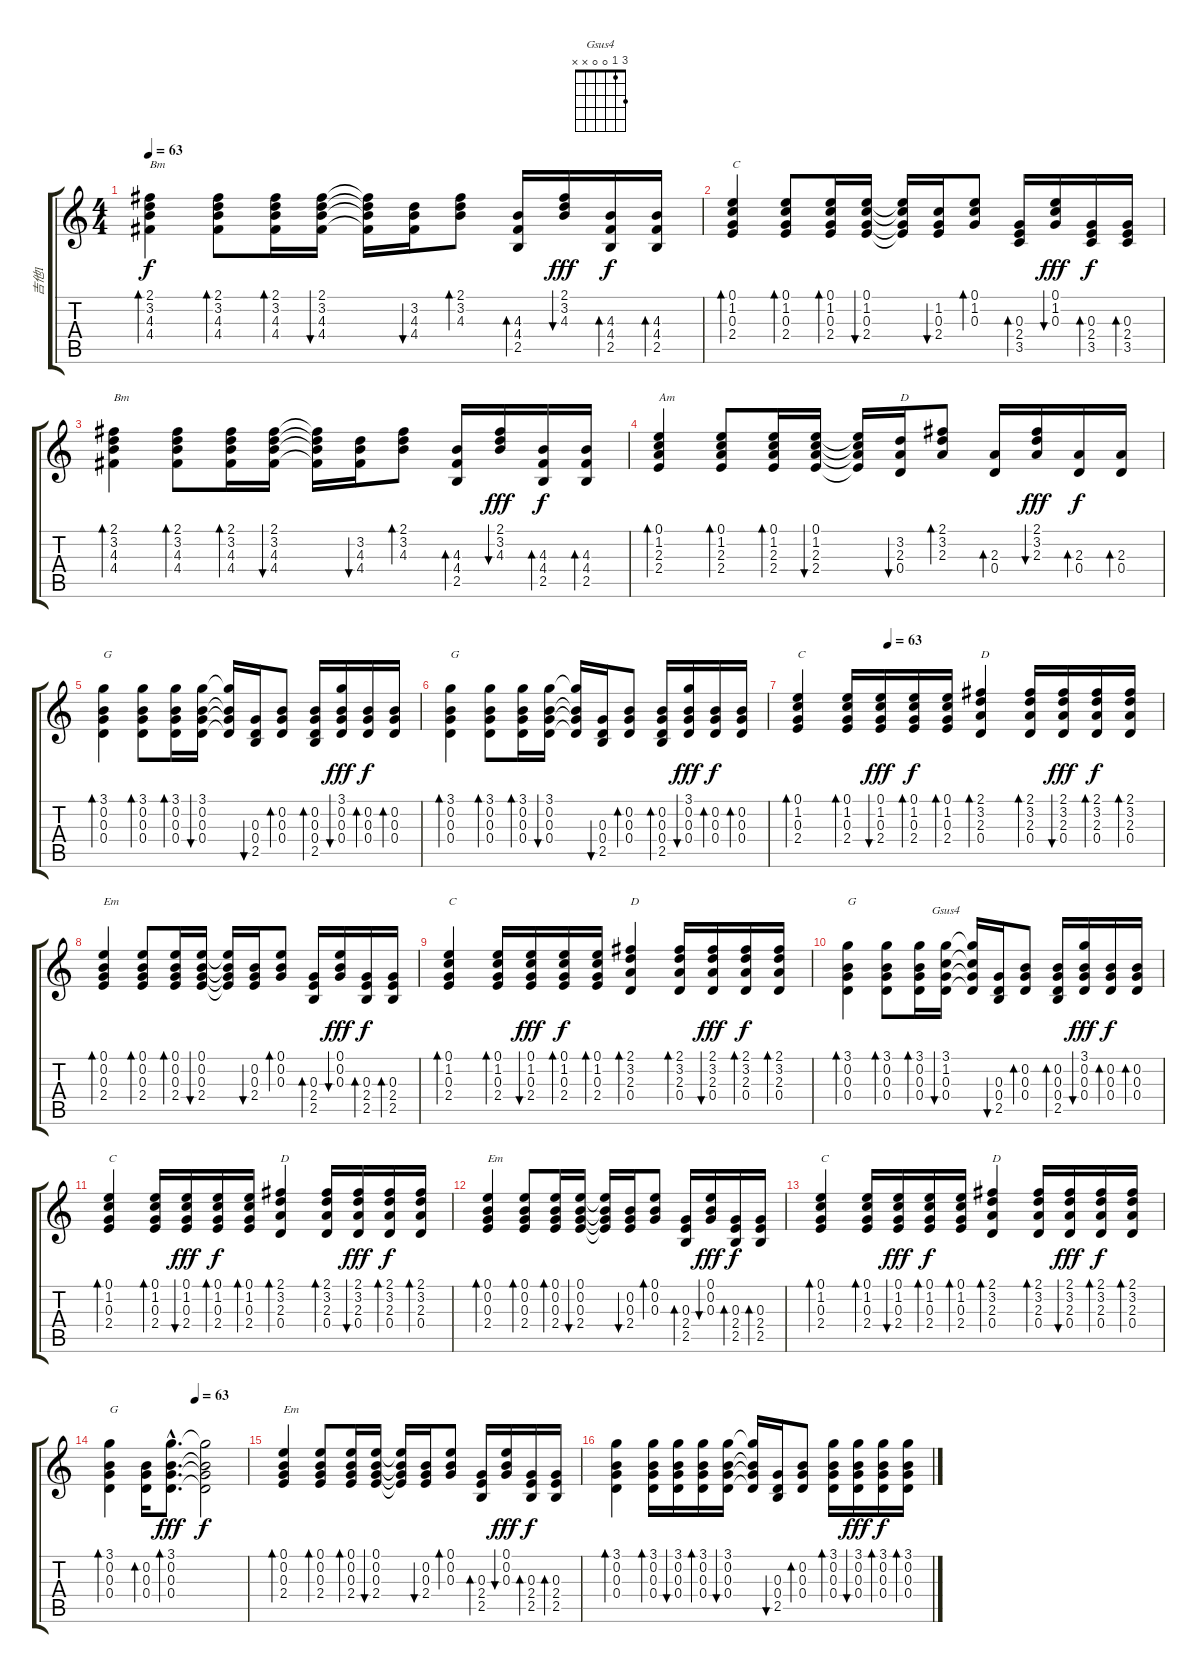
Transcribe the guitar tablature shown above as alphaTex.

\track ("吉他1" "吉他1") {instrument acousticguitarsteel}
\staff {score tabs}
\tuning (E4 B3 G3 D3 A2 E2) {hide}
\chord ("Gsus4" 3 1 0 0 x x)
\ts (4 4)
\tempo 63
\clef g2
\ks c
(2.1 3.2 4.3 4.4).4{bd 30 txt "Bm" dy f} (2.1 3.2 4.3 4.4).8{bd 30} (2.1 3.2 4.3 4.4).16{bd 30} (2.1 3.2 4.3 4.4).16{bu 30} (2.1{t} 3.2{t} 4.3{t} 4.4{t}).16 (3.2 4.3 4.4).16{bu 30} (2.1 3.2 4.3).8{bd 30} (4.3 4.4 2.5).16{bd 30} (2.1 3.2 4.3).16{bu 30 dy fff} (4.3 4.4 2.5).16{bd 30 dy f} (4.3 4.4 2.5).16{bd 30} |
(0.1 1.2 0.3 2.4).4{bd 30 txt "C"} (0.1 1.2 0.3 2.4).8{bd 30} (0.1 1.2 0.3 2.4).16{bd 30} (0.1 1.2 0.3 2.4).16{bu 30} (0.1{t} 1.2{t} 0.3{t} 2.4{t}).16 (1.2 0.3 2.4).16{bu 30} (0.1 1.2 0.3).8{bd 30} (0.3 2.4 3.5).16{bd 30} (0.1 1.2 0.3).16{bu 30 dy fff} (0.3 2.4 3.5).16{bd 30 dy f} (0.3 2.4 3.5).16{bd 30} |
(2.1 3.2 4.3 4.4).4{bd 30 txt "Bm"} (2.1 3.2 4.3 4.4).8{bd 30} (2.1 3.2 4.3 4.4).16{bd 30} (2.1 3.2 4.3 4.4).16{bu 30} (2.1{t} 3.2{t} 4.3{t} 4.4{t}).16 (3.2 4.3 4.4).16{bu 30} (2.1 3.2 4.3).8{bd 30} (4.3 4.4 2.5).16{bd 30} (2.1 3.2 4.3).16{bu 30 dy fff} (4.3 4.4 2.5).16{bd 30 dy f} (4.3 4.4 2.5).16{bd 30} |
(0.1 1.2 2.3 2.4).4{bd 30 txt "Am"} (0.1 1.2 2.3 2.4).8{bd 30} (0.1 1.2 2.3 2.4).16{bd 30} (0.1 1.2 2.3 2.4).16{bu 30} (0.1{t} 1.2{t} 2.3{t} 2.4{t}).16 (3.2 2.3 0.4).16{bu 30 txt "D"} (2.1 3.2 2.3).8{bd 30} (2.3 0.4).16{bd 30} (2.1 3.2 2.3).16{bu 30 dy fff} (2.3 0.4).16{bd 30 dy f} (2.3 0.4).16{bd 30} |
(3.1 0.2 0.3 0.4).4{bd 30 txt "G"} (3.1 0.2 0.3 0.4).8{bd 30} (3.1 0.2 0.3 0.4).16{bd 30} (3.1 0.2 0.3 0.4).16{bu 30} (3.1{t} 0.2{t} 0.3{t} 0.4{t}).16 (0.3 0.4 2.5).16{bu 30} (0.2 0.3 0.4).8{bd 30} (0.2 0.3 0.4 2.5).16{bd 30} (3.1 0.2 0.3 0.4).16{bu 30 dy fff} (0.2 0.3 0.4).16{bd 30 dy f} (0.2 0.3 0.4).16{bd 30} |
(3.1 0.2 0.3 0.4).4{bd 30 txt "G"} (3.1 0.2 0.3 0.4).8{bd 30} (3.1 0.2 0.3 0.4).16{bd 30} (3.1 0.2 0.3 0.4).16{bu 30} (3.1{t} 0.2{t} 0.3{t} 0.4{t}).16 (0.3 0.4 2.5).16{bu 30} (0.2 0.3 0.4).8{bd 30} (0.2 0.3 0.4 2.5).16{bd 30} (3.1 0.2 0.3 0.4).16{bu 30 dy fff} (0.2 0.3 0.4).16{bd 30 dy f} (0.2 0.3 0.4).16{bd 30} |
\tempo (63 0.25)
(0.1 1.2 0.3 2.4).4{bd 30 txt "C"} (0.1 1.2 0.3 2.4).16{bd 30} (0.1 1.2 0.3 2.4).16{bu 30 dy fff} (0.1 1.2 0.3 2.4).16{bd 30 dy f} (0.1 1.2 0.3 2.4).16{bd 30} (2.1 3.2 2.3 0.4).4{bd 30 txt "D"} (2.1 3.2 2.3 0.4).16{bd 30} (2.1 3.2 2.3 0.4).16{bu 30 dy fff} (2.1 3.2 2.3 0.4).16{bd 30 dy f} (2.1 3.2 2.3 0.4).16{bd 30} |
(0.1 0.2 0.3 2.4).4{bd 30 txt "Em"} (0.1 0.2 0.3 2.4).8{bd 30} (0.1 0.2 0.3 2.4).16{bd 30} (0.1 0.2 0.3 2.4).16{bu 30} (0.1{t} 0.2{t} 0.3{t} 2.4{t}).16 (0.2 0.3 2.4).16{bu 30} (0.1 0.2 0.3).8{bd 30} (0.3 2.4 2.5).16{bd 30} (0.1 0.2 0.3).16{bu 30 dy fff} (0.3 2.4 2.5).16{bd 30 dy f} (0.3 2.4 2.5).16{bd 30} |
(0.1 1.2 0.3 2.4).4{bd 30 txt "C"} (0.1 1.2 0.3 2.4).16{bd 30} (0.1 1.2 0.3 2.4).16{bu 30 dy fff} (0.1 1.2 0.3 2.4).16{bd 30 dy f} (0.1 1.2 0.3 2.4).16{bd 30} (2.1 3.2 2.3 0.4).4{bd 30 txt "D"} (2.1 3.2 2.3 0.4).16{bd 30} (2.1 3.2 2.3 0.4).16{bu 30 dy fff} (2.1 3.2 2.3 0.4).16{bd 30 dy f} (2.1 3.2 2.3 0.4).16{bd 30} |
(3.1 0.2 0.3 0.4).4{bd 30 txt "G"} (3.1 0.2 0.3 0.4).8{bd 30} (3.1 0.2 0.3 0.4).16{bd 30} (3.1 1.2 0.3 0.4).16{bu 30 ch "Gsus4"} (3.1{t} 1.2{t} 0.3{t} 0.4{t}).16 (0.3 0.4 2.5).16{bu 30} (0.2 0.3 0.4).8{bd 30} (0.2 0.3 0.4 2.5).16{bd 30} (3.1 0.2 0.3 0.4).16{bu 30 dy fff} (0.2 0.3 0.4).16{bd 30 dy f} (0.2 0.3 0.4).16{bd 30} |
(0.1 1.2 0.3 2.4).4{bd 30 txt "C"} (0.1 1.2 0.3 2.4).16{bd 30} (0.1 1.2 0.3 2.4).16{bu 30 dy fff} (0.1 1.2 0.3 2.4).16{bd 30 dy f} (0.1 1.2 0.3 2.4).16{bd 30} (2.1 3.2 2.3 0.4).4{bd 30 txt "D"} (2.1 3.2 2.3 0.4).16{bd 30} (2.1 3.2 2.3 0.4).16{bu 30 dy fff} (2.1 3.2 2.3 0.4).16{bd 30 dy f} (2.1 3.2 2.3 0.4).16{bd 30} |
(0.1 0.2 0.3 2.4).4{bd 30 txt "Em"} (0.1 0.2 0.3 2.4).8{bd 30} (0.1 0.2 0.3 2.4).16{bd 30} (0.1 0.2 0.3 2.4).16{bu 30} (0.1{t} 0.2{t} 0.3{t} 2.4{t}).16 (0.2 0.3 2.4).16{bu 30} (0.1 0.2 0.3).8{bd 30} (0.3 2.4 2.5).16{bd 30} (0.1 0.2 0.3).16{bu 30 dy fff} (0.3 2.4 2.5).16{bd 30 dy f} (0.3 2.4 2.5).16{bd 30} |
(0.1 1.2 0.3 2.4).4{bd 30 txt "C"} (0.1 1.2 0.3 2.4).16{bd 30} (0.1 1.2 0.3 2.4).16{bu 30 dy fff} (0.1 1.2 0.3 2.4).16{bd 30 dy f} (0.1 1.2 0.3 2.4).16{bd 30} (2.1 3.2 2.3 0.4).4{bd 30 txt "D"} (2.1 3.2 2.3 0.4).16{bd 30} (2.1 3.2 2.3 0.4).16{bu 30 dy fff} (2.1 3.2 2.3 0.4).16{bd 30 dy f} (2.1 3.2 2.3 0.4).16{bd 30} |
\tempo (63 0.625)
(3.1 0.2 0.3 0.4).4{bd 30 txt "G"} (0.2 0.3 0.4).16{bd 30} (3.1{hac} 0.2{hac} 0.3{hac} 0.4{hac}).8{d bd 30 dy fff} (3.1{t} 0.2{t} 0.3{t} 0.4{t}).2{dy f} |
(0.1 0.2 0.3 2.4).4{bd 30 txt "Em"} (0.1 0.2 0.3 2.4).8{bd 30} (0.1 0.2 0.3 2.4).16{bd 30} (0.1 0.2 0.3 2.4).16{bu 30} (0.1{t} 0.2{t} 0.3{t} 2.4{t}).16 (0.2 0.3 2.4).16{bu 30} (0.1 0.2 0.3).8{bd 30} (0.3 2.4 2.5).16{bd 30} (0.1 0.2 0.3).16{bu 30 dy fff} (0.3 2.4 2.5).16{bd 30 dy f} (0.3 2.4 2.5).16{bd 30} |
(3.1 0.2 0.3 0.4).4{bd 30} (3.1 0.2 0.3 0.4).16{bd 30} (3.1 0.2 0.3 0.4).16{bu 30} (3.1 0.2 0.3 0.4).16{bd 30} (3.1 0.2 0.3 0.4).16{bu 30} (3.1{t} 0.2{t} 0.3{t} 0.4{t}).16 (0.3 0.4 2.5).16{bu 30} (0.2 0.3 0.4).8{bd 30} (3.1 0.2 0.3 0.4).16{bd 30} (3.1 0.2 0.3 0.4).16{bu 30 dy fff} (3.1 0.2 0.3 0.4).16{bd 30 dy f} (3.1 0.2 0.3 0.4).16{bd 30}
